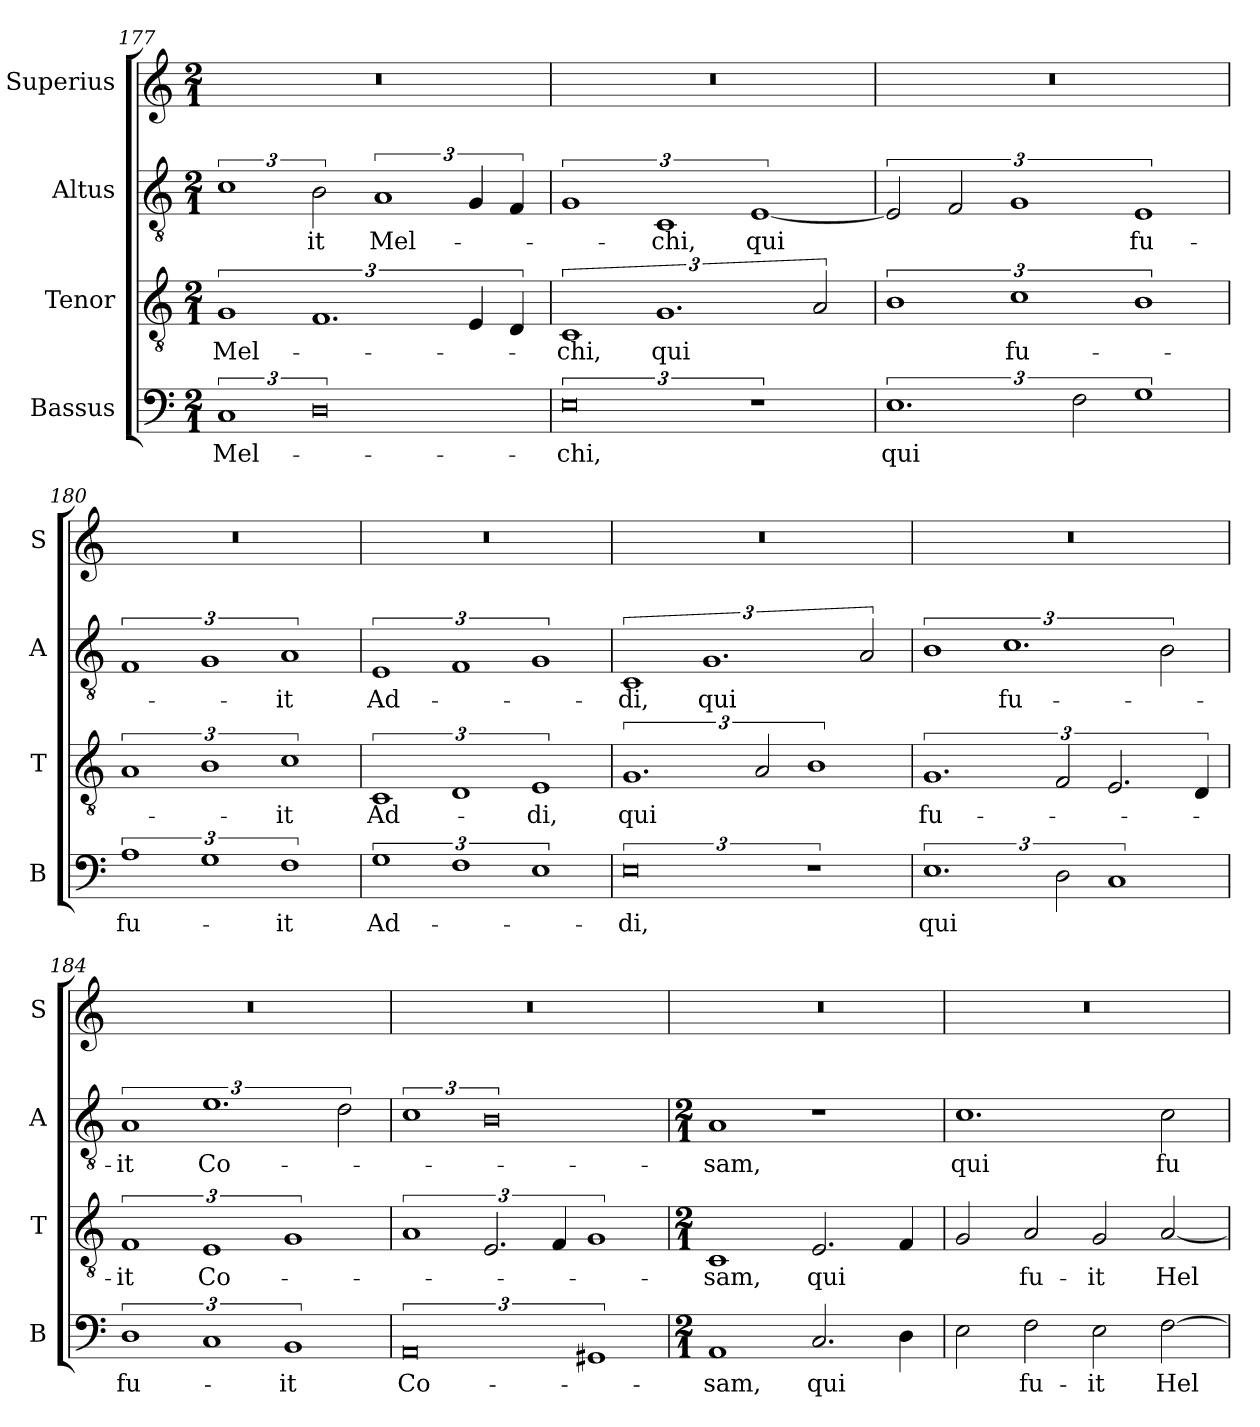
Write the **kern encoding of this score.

**kern	**text	**kern	**text	**kern	**text	**kern
*part4	*part4	*part3	*part3	*part2	*part2	*part1
*staff4	*staff4	*staff3	*staff3	*staff2	*staff2	*staff1
*I"Bassus	*	*I"Tenor	*	*I"Altus	*	*I"Superius
*I'B	*	*I'T	*	*I'A	*	*I'S
*clefF4	*	*clefGv2	*	*clefGv2	*	*clefG2
*k[]	*	*k[]	*	*k[]	*	*k[]
*M2/1	*	*M2/1	*	*M2/1	*	*M2/1
=177	=177	=177	=177	=177	=177	=177
3%2C	Mel-	3%2G	Mel-	3%2c	.	0r
3%4D	.	3%2.F	.	3B\	-it	.
.	.	.	.	3%2A	Mel-	.
.	.	6E/	.	6G/	.	.
.	.	6D/	.	6F/	.	.
=178	=178	=178	=178	=178	=178	=178
3%4E	-chi,	3%2C	-chi,	3%2G	.	0r
.	.	3%2.G	qui	3%2C	-chi,	.
3%2r	.	.	.	[3%2E	qui	.
.	.	3A/	.	.	.	.
=179	=179	=179	=179	=179	=179	=179
3%2.E	qui	3%2B	.	3E/]	.	0r
.	.	.	.	3F/	.	.
.	.	3%2c	fu-	3%2G	.	.
3F\	.	.	.	.	.	.
3%2G	.	3%2B	.	3%2E	fu-	.
=180	=180	=180	=180	=180	=180	=180
3%2A	fu-	3%2A	.	3%2F	.	0r
3%2G	.	3%2B	.	3%2G	.	.
3%2F	-it	3%2c	-it	3%2A	-it	.
=181	=181	=181	=181	=181	=181	=181
3%2G	Ad-	3%2C	Ad-	3%2E	Ad-	0r
3%2F	.	3%2D	.	3%2F	.	.
3%2E	.	3%2E	-di,	3%2G	.	.
=182	=182	=182	=182	=182	=182	=182
3%4E	-di,	3%2.G	qui	3%2C	-di,	0r
.	.	.	.	3%2.G	qui	.
.	.	3A/	.	.	.	.
3%2r	.	3%2B	.	.	.	.
.	.	.	.	3A/	.	.
=183	=183	=183	=183	=183	=183	=183
3%2.E	qui	3%2.G	fu-	3%2B	.	0r
.	.	.	.	3%2.c	fu-	.
3D\	.	3F/	.	.	.	.
3%2C	.	3.E/	.	.	.	.
.	.	.	.	3B\	.	.
.	.	6D/	.	.	.	.
=184	=184	=184	=184	=184	=184	=184
3%2D	fu-	3%2F	-it	3%2A	-it	0r
3%2C	.	3%2E	Co-	3%2.e	Co-	.
3%2BB	-it	3%2G	.	.	.	.
.	.	.	.	3d\	.	.
=185	=185	=185	=185	=185	=185	=185
3%4AA	Co-	3%2A	.	3%2c	.	0r
.	.	3.E/	.	3%4B	.	.
.	.	6F/	.	.	.	.
3%2GG#X	.	3%2G	.	.	.	.
=186	=186	=186	=186	=186	=186	=186
*M2/1	*	*M2/1	*	*M2/1	*	*
1AA	-sam,	1C	-sam,	1A	-sam,	0r
2.C/	qui	2.E/	qui	1r	.	.
4D\	.	4F/	.	.	.	.
=187	=187	=187	=187	=187	=187	=187
2E\	.	2G/	.	1.c	qui	0r
2F\	fu-	2A/	fu-	.	.	.
2E\	-it	2G/	-it	.	.	.
[2F\	Hel-	[2A/	Hel-	2c\	fu-	.
=	=	=	=	=	=	=
*-	*-	*-	*-	*-	*-	*-
